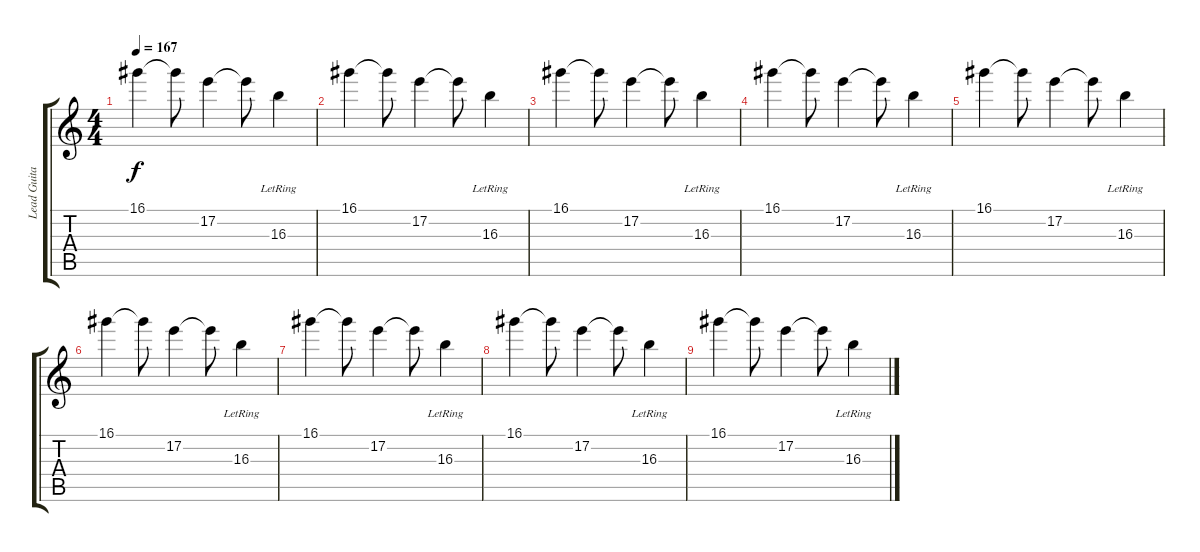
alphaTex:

\track ("Lead Guitar" "Lead Guita") {instrument distortionguitar}
\staff {score tabs}
\tuning (E4 B3 G3 D3 A2 E2) {hide}
\ts (4 4)
\tempo 167
\clef g2
\ks c
16.1.4{dy f} 16.1{t}.8 17.2.4 17.2{t}.8 16.3{lr}.4 |
16.1.4{volume 9} 16.1{t}.8 17.2.4 17.2{t}.8 16.3{lr}.4 |
16.1.4{volume 8} 16.1{t}.8 17.2.4 17.2{t}.8 16.3{lr}.4 |
16.1.4{volume 7} 16.1{t}.8 17.2.4 17.2{t}.8 16.3{lr}.4 |
16.1.4{volume 6} 16.1{t}.8 17.2.4 17.2{t}.8 16.3{lr}.4 |
16.1.4{volume 5} 16.1{t}.8 17.2.4 17.2{t}.8 16.3{lr}.4 |
16.1.4{volume 4} 16.1{t}.8 17.2.4 17.2{t}.8 16.3{lr}.4 |
16.1.4{volume 3} 16.1{t}.8 17.2.4 17.2{t}.8 16.3{lr}.4 |
16.1.4{volume 2} 16.1{t}.8 17.2.4 17.2{t}.8 16.3{lr}.4
